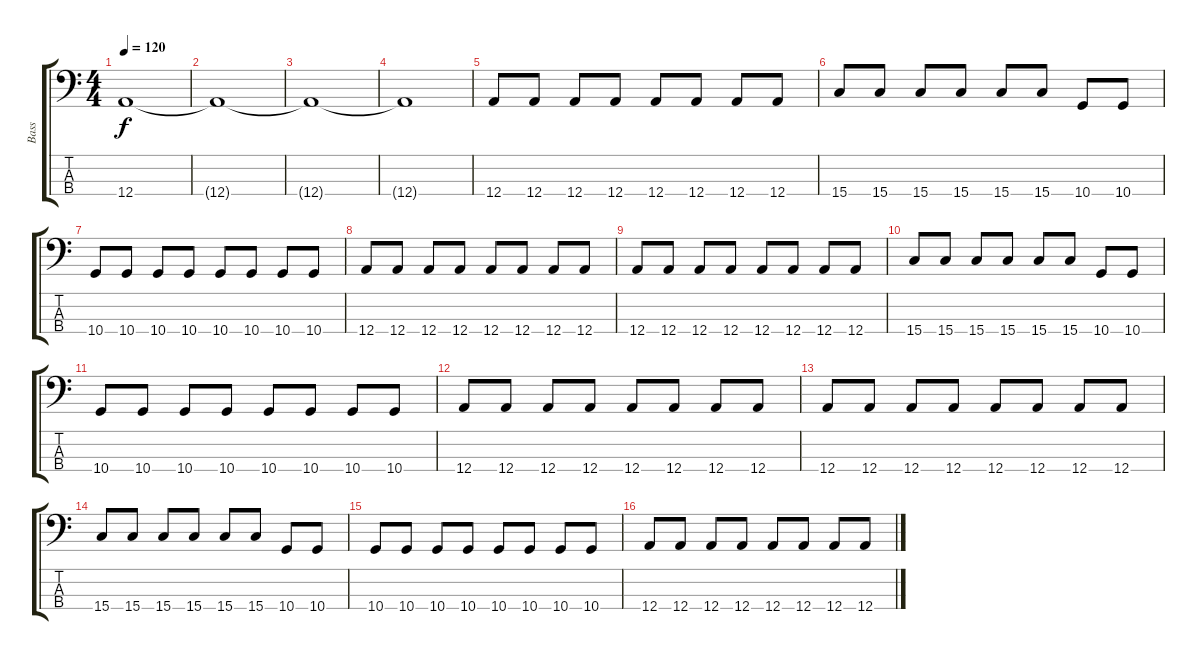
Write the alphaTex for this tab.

\track ("Bass" "Bass") {instrument electricbassfinger}
\staff {score tabs}
\tuning (D2 A1 E1 A0) {hide}
\ts (4 4)
\tempo 120
\clef f4
\ks c
12.4{t}.1{dy f} |
12.4{t}.1{volume 3} |
12.4{t}.1 |
12.4{t}.1 |
12.4.8{volume 8} 12.4.8 12.4.8 12.4.8 12.4.8 12.4.8 12.4.8 12.4.8 |
15.4.8 15.4.8 15.4.8 15.4.8 15.4.8 15.4.8 10.4.8 10.4.8 |
10.4.8 10.4.8 10.4.8 10.4.8 10.4.8 10.4.8 10.4.8 10.4.8 |
12.4.8 12.4.8 12.4.8 12.4.8 12.4.8 12.4.8 12.4.8 12.4.8 |
12.4.8 12.4.8 12.4.8 12.4.8 12.4.8 12.4.8 12.4.8 12.4.8 |
15.4.8 15.4.8 15.4.8 15.4.8 15.4.8 15.4.8 10.4.8 10.4.8 |
10.4.8 10.4.8 10.4.8 10.4.8 10.4.8 10.4.8 10.4.8 10.4.8 |
12.4.8 12.4.8 12.4.8 12.4.8 12.4.8 12.4.8 12.4.8 12.4.8 |
12.4.8 12.4.8 12.4.8 12.4.8 12.4.8 12.4.8 12.4.8 12.4.8 |
15.4.8 15.4.8 15.4.8 15.4.8 15.4.8 15.4.8 10.4.8 10.4.8 |
10.4.8 10.4.8 10.4.8 10.4.8 10.4.8 10.4.8 10.4.8 10.4.8 |
12.4.8 12.4.8 12.4.8 12.4.8 12.4.8 12.4.8 12.4.8 12.4.8
